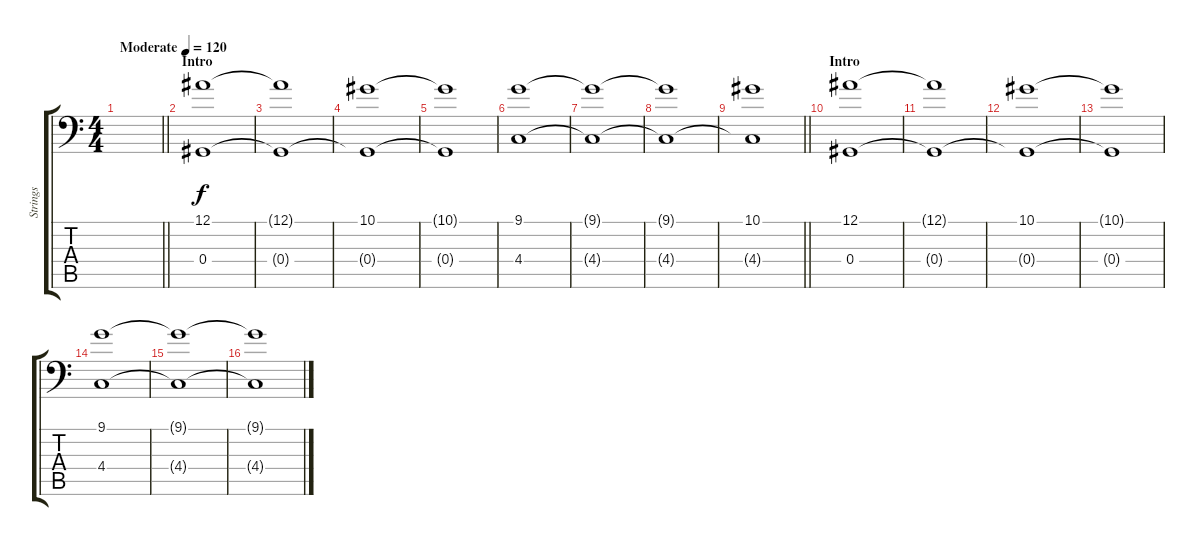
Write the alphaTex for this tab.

\track ("Strings" "Strings") {instrument stringensemble1}
\staff {score tabs}
\tuning (Bb3 F3 Db3 Ab2 Eb2 Ab1) {hide}
\ts (4 4)
\tempo (120 "Moderate")
\clef f4
\barLineRight lightlight
\ks c
|
\section ("" "Intro ")
(12.1 0.4).1 |
(12.1{t} 0.4{t}).1 |
(10.1 0.4{t}).1 |
(10.1{t} 0.4{t}).1 |
(9.1 4.4).1 |
(9.1{t} 4.4{t}).1 |
(9.1{t} 4.4{t}).1 |
\barLineRight lightlight
(10.1 4.4{t}).1 |
\section ("" "Intro ")
(12.1 0.4).1 |
(12.1{t} 0.4{t}).1 |
(10.1 0.4{t}).1 |
(10.1{t} 0.4{t}).1 |
(9.1 4.4).1 |
(9.1{t} 4.4{t}).1 |
(9.1{t} 4.4{t}).1
